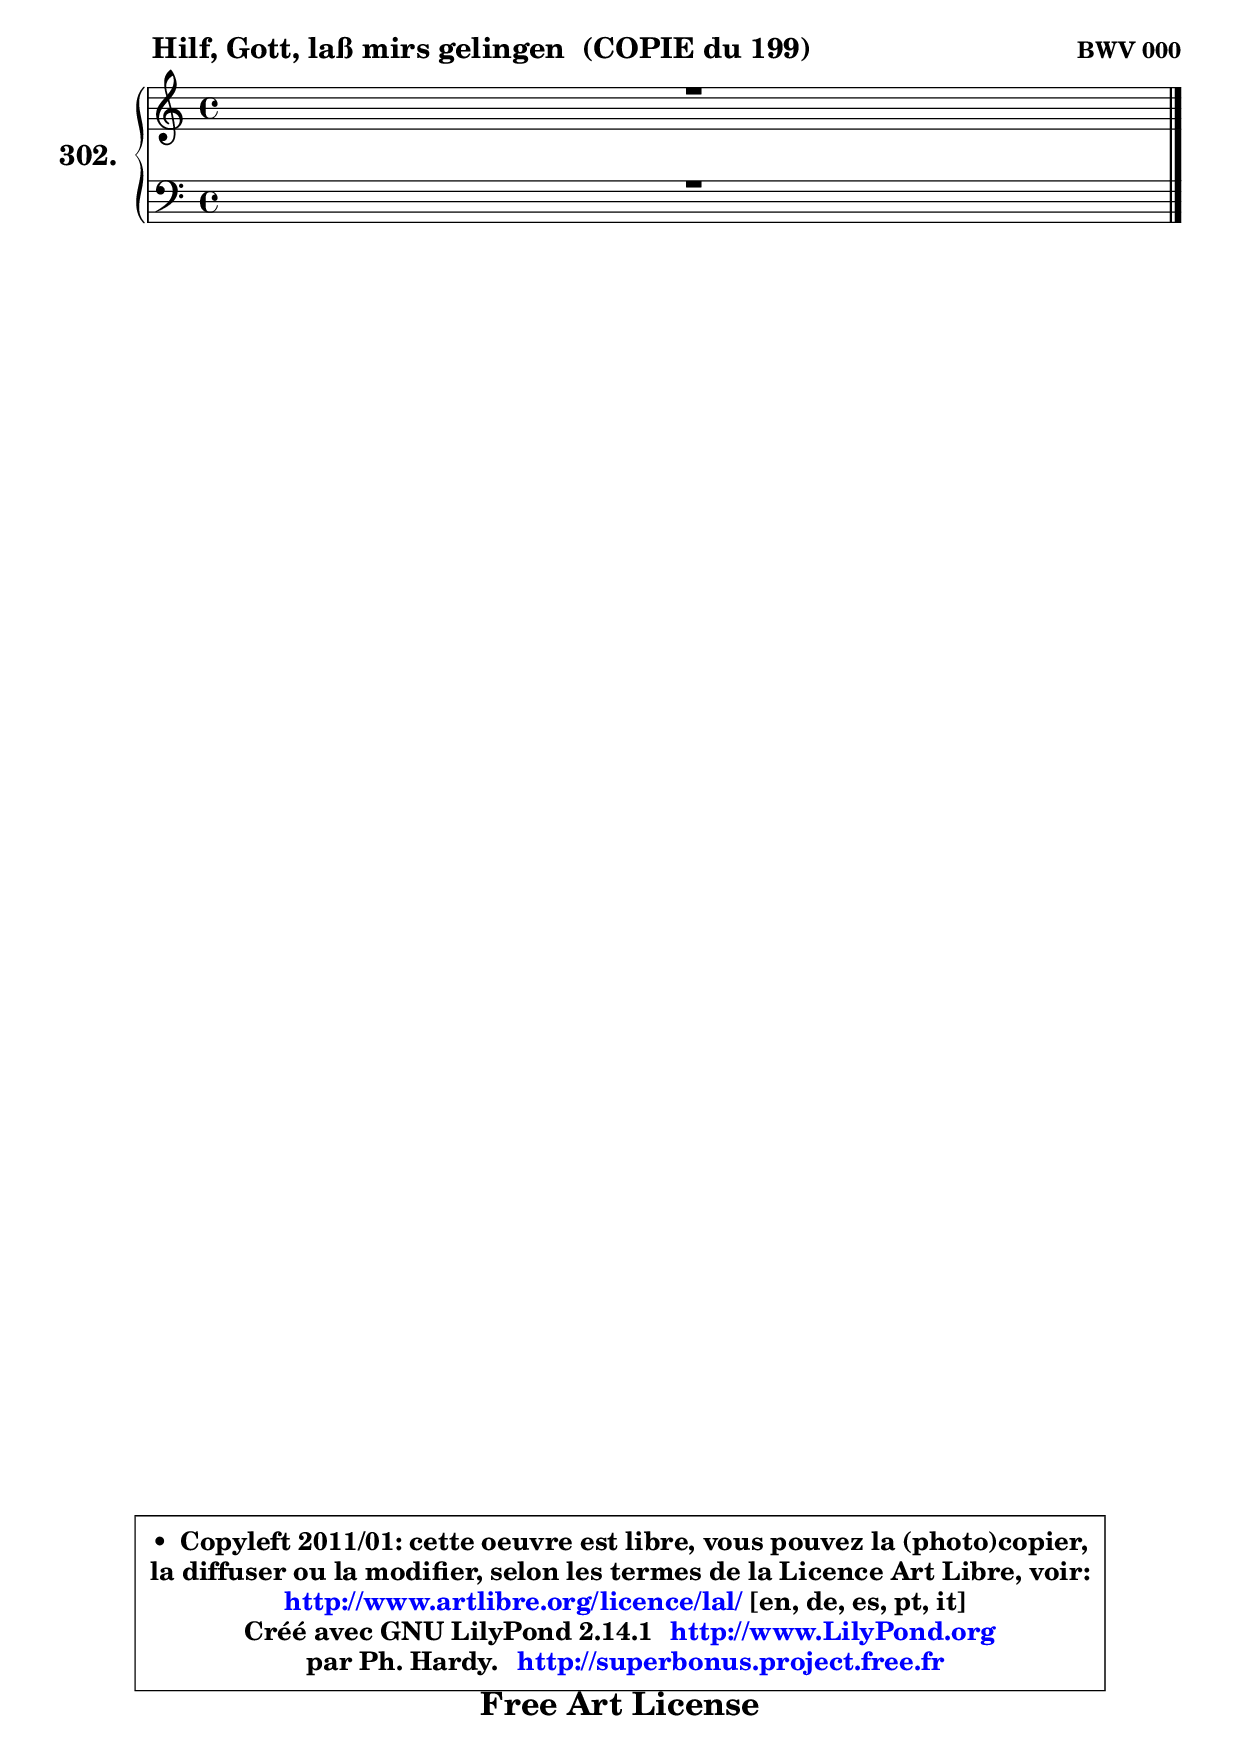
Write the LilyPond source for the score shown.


\version "2.14.1"

    \paper {
%	system-system-spacing #'padding = #0.1
%	score-system-spacing #'padding = #0.1
%	ragged-bottom = ##f
%	ragged-last-bottom = ##f
	ragged-right = ##f
	}

    \header {
      opus = \markup { \bold "BWV 000" }
      piece = \markup { \hspace #9 \fontsize #2 \bold "Hilf, Gott, laß mirs gelingen  (COPIE du 199)" }
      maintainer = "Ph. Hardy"
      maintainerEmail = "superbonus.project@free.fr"
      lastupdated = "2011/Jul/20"
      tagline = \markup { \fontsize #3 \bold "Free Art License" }
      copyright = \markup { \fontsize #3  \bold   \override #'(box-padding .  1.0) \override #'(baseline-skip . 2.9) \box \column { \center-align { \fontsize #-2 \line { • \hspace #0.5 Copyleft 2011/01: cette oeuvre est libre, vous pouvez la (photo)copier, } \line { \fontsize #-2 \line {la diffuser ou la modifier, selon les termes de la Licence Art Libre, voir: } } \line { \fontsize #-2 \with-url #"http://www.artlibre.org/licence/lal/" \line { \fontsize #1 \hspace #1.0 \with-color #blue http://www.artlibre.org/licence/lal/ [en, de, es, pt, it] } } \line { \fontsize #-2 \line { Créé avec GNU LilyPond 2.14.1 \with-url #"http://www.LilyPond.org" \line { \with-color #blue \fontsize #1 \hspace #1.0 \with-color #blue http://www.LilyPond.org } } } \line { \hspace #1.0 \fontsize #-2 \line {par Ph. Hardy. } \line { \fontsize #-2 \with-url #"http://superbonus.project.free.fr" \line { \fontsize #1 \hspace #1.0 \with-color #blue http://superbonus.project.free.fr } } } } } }

	  }

  guidemidi = {
	\tempo 4 = 78

	}

  upper = {
\displayLilyMusic \transpose c c {
	\time 4/4
	\key c \major
	\clef treble
	\voiceOne
	<< { 
	% SOPRANO
	\set Voice.midiInstrument = "acoustic grand"
	\relative c' {
	R1 |
\break
        \bar "|."
	} % fin de relative
	}

	\context Voice="1" { \voiceTwo 
	% ALTO
	\set Voice.midiInstrument = "acoustic grand"
	\relative c' {
	
        \bar "|."
	} % fin de relative
	\oneVoice
	} >>
}
	}

    lower = {
\transpose c c {
	\time 4/4
	\key c \major
	\clef bass
	\voiceOne
	<< { 
	% TENOR
	\set Voice.midiInstrument = "acoustic grand"
	\relative c' {
	R1 |
\break
        \bar "|."
	} % fin de relative
	}
	\context Voice="1" { \voiceTwo 
	% BASS
	\set Voice.midiInstrument = "acoustic grand"
	\relative c {
        
        \bar "|."
	} % fin de relative
	\oneVoice
	} >>
}
	}


    \score { 

	\new PianoStaff <<
	\set PianoStaff.instrumentName = \markup { \bold \huge "302." }
	\new Staff = "upper" \upper
	\new Staff = "lower" \lower
	>>

    \layout {
%	ragged-last = ##f
	   }

         } % fin de score

  \score {
    \unfoldRepeats { << \guidemidi \upper \lower >> }
    \midi {
    \context {
     \Staff
      \remove "Staff_performer"
               }

     \context {
      \Voice
       \consists "Staff_performer"
                }

     \context { 
      \Score
      tempoWholesPerMinute = #(ly:make-moment 78 4)
		}
	    }
	}


